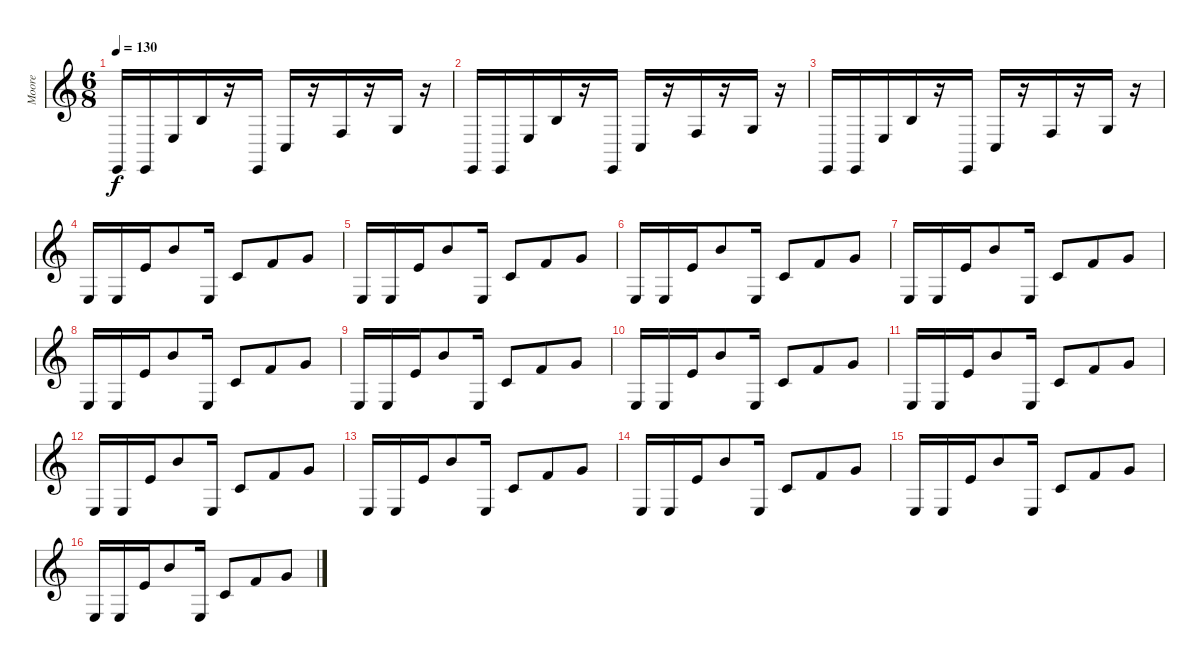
\track ("Moore" "Moore") {instrument rockorgan}
\staff {score}
\tuning (E4 B3 G3 D3 A2 E2) {hide}
\ts (6 8)
\tempo 130
\clef g2
\ks c
0.6.16{dy f} 0.6.16 7.5.16 9.4.16 r.16 0.6.16 8.6.16 r.16 8.5.16 r.16 10.5.16 r.16 |
0.6.16 0.6.16 7.5.16 9.4.16 r.16 0.6.16 8.6.16 r.16 8.5.16 r.16 10.5.16 r.16 |
0.6.16 0.6.16 7.5.16 9.4.16 r.16 0.6.16 8.6.16 r.16 8.5.16 r.16 10.5.16 r.16 |
12.6.16 12.6.16 9.3.16 12.2.8 12.6.16 10.4.8 10.3.8 12.3.8 |
12.6.16 12.6.16 9.3.16 12.2.8 12.6.16 10.4.8 10.3.8 12.3.8 |
12.6.16 12.6.16 9.3.16 12.2.8 12.6.16 10.4.8 10.3.8 12.3.8 |
12.6.16 12.6.16 9.3.16 12.2.8 12.6.16 10.4.8 10.3.8 12.3.8 |
12.6.16 12.6.16 9.3.16 12.2.8 12.6.16 10.4.8 10.3.8 12.3.8 |
12.6.16 12.6.16 9.3.16 12.2.8 12.6.16 10.4.8 10.3.8 12.3.8 |
12.6.16 12.6.16 9.3.16 12.2.8 12.6.16 10.4.8 10.3.8 12.3.8 |
12.6.16 12.6.16 9.3.16 12.2.8 12.6.16 10.4.8 10.3.8 12.3.8 |
12.6.16 12.6.16 9.3.16 12.2.8 12.6.16 10.4.8 10.3.8 12.3.8 |
12.6.16 12.6.16 9.3.16 12.2.8 12.6.16 10.4.8 10.3.8 12.3.8 |
12.6.16 12.6.16 9.3.16 12.2.8 12.6.16 10.4.8 10.3.8 12.3.8 |
12.6.16 12.6.16 9.3.16 12.2.8 12.6.16 10.4.8 10.3.8 12.3.8 |
12.6.16 12.6.16 9.3.16 12.2.8 12.6.16 10.4.8 10.3.8 12.3.8
